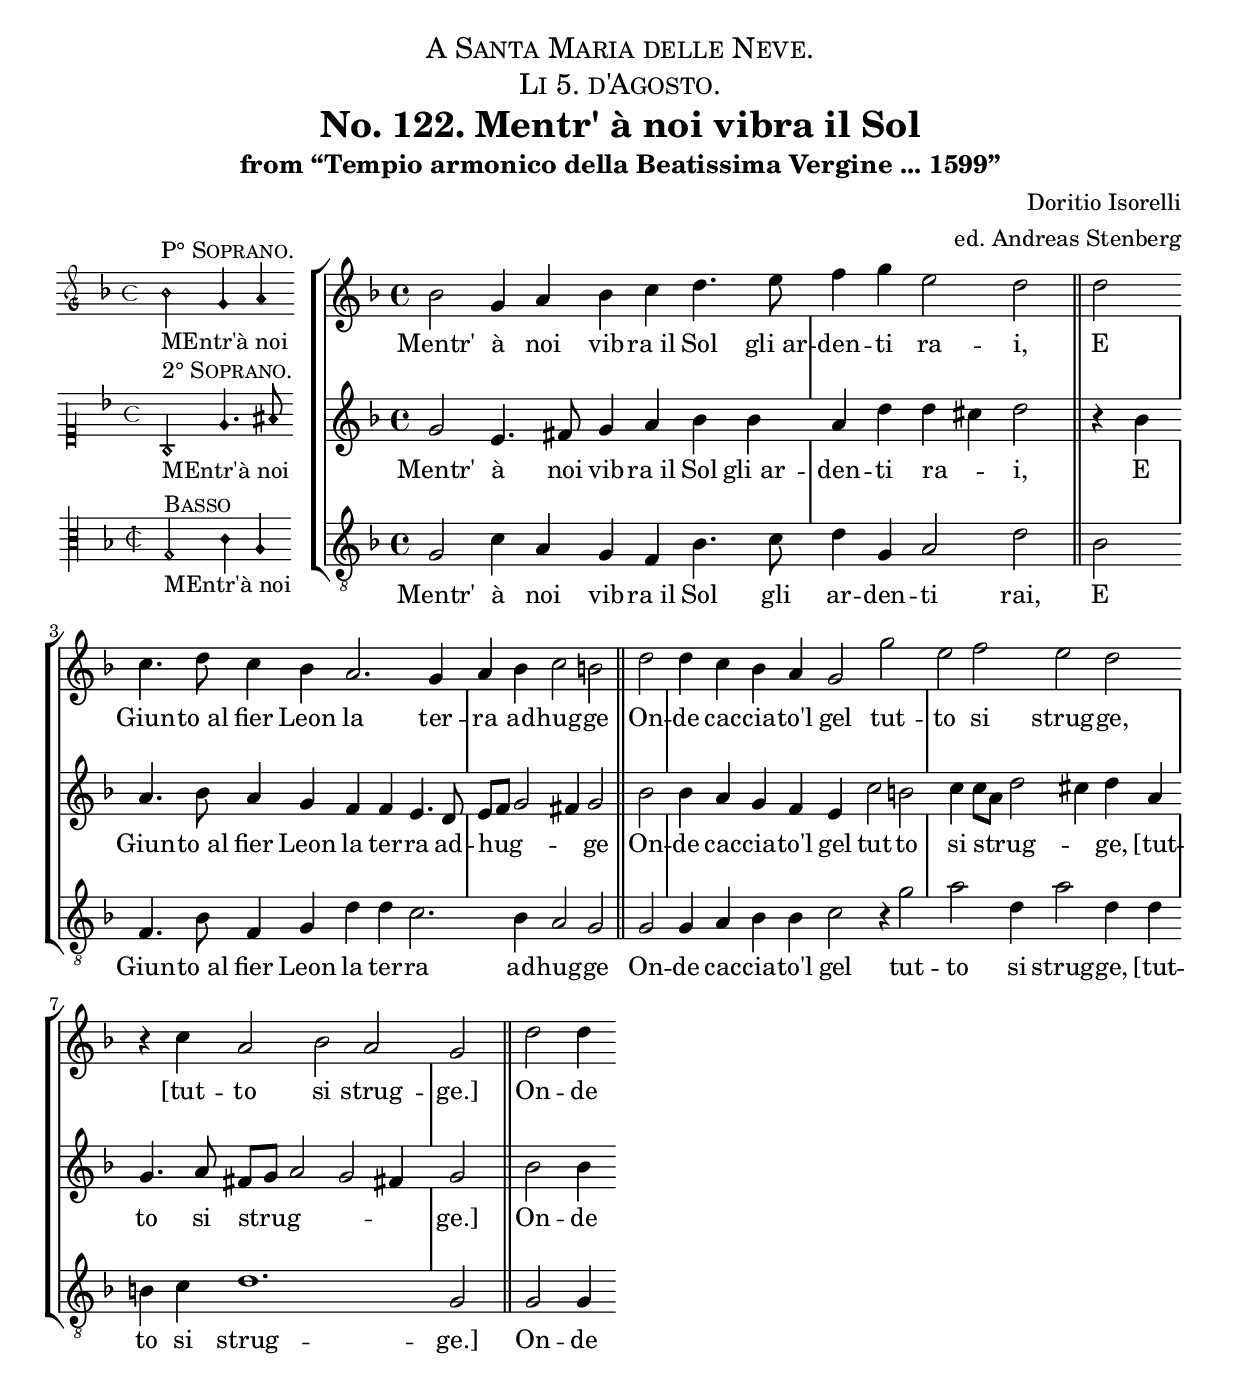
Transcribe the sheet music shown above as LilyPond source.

\version "2.20.0"

\include "deutsch.ly"

#(append! supported-clefs '(("mensural-f3" . ("clefs.mensural.f" 0 0))))

ficta = \once \set suggestAccidentals =##t


global = {

  \key f \major

}

sopA = \relative c'' {
  b2 g4 a4 b4 c4 d4. e8
  f4 g4 e2 d2
}
sopB = \relative c'' {
  d2
  c4. d8 c4 b4 a2. g4
  a4 b4 c2 h2
}
sopC = \relative c'' {
  d2
  d4 c4 b4 a4 g2 g'2
  e2 f2 e2 d2
  r4 c4 a2 b2 a2
  g2
}

sopMusic = \relative c'' {


  \set Score.tempoHideNote = ##t

  \tempo 1 = 72

  \time 4/4

  \set Timing.measureLength = #(ly:make-moment 4/2)

    \override Staff.BarLine.transparent = ##t

  \sopA
  \once \revert Staff.BarLine.transparent
  \bar "||"

  \sopB
  \once \revert Staff.BarLine.transparent
  \bar "||"

  \sopC
  \once \revert Staff.BarLine.transparent
  \bar "||"
  d2 d4

  \cadenzaOff

}

sopWords = \lyricmode {
  Mentr' à noi vib -- ra_il Sol gli_ar -- den -- ti ra -- i,
  E Giun -- to_al fier Leon la ter -- ra ad -- hug -- ge
  On -- de cac -- cia -- to'l gel tut -- to si strug -- ge,
  [tut -- to si strug -- ge.]
  On -- de

}
altoA = \relative c' {
  g'2 e4. fis8 g4 a4 b4 b4
  a4 d4 d4( cis4) d2
}
altoB = \relative c' {
  r4 b'4
  a4. b8 a4 g4

  f4 f4 e4. d8
  e8( f8 g2 fis4) g2
}
altoC = \relative c' {
  b'2
  b4 a4 g4 f4 e4 c'2 h2
  c4 c8( a8 d2 cis4) d4 a4

  g4. a8 fis8( g8 a2 g2 fis!4)
  g2
}
altoMusic = \relative c' {

  \override Staff.BarLine.transparent = ##t

  \altoA
  \once \revert Staff.BarLine.transparent

  \altoB
  \once \revert Staff.BarLine.transparent

  \altoC
  \once \revert Staff.BarLine.transparent

  b'2 b4
}

altoWords = \lyricmode {
  Mentr' à noi vib -- ra_il Sol gli_ar -- den -- ti ra -- i,
  E Giun -- to_al fier Leon la ter -- ra ad -- hug -- ge
  On -- de cac -- cia -- to'l gel tut -- to si strug -- ge,
  [tut -- to si strug -- ge.]
  On -- de

}

bassA = \relative c' {

  g2 c4 a4 g4 f4 b4. c8
  d4 g,4 a2 d2
}
bassB = \relative c' {
  b2
  f4. b8 f4 g4 d'4 d4

  c2.
  b4 a2 g2
}
bassC = \relative c' {
  g2
  g4 a4 b4 b4 c2 r4 g'2
  a2 d,4 a'2 d,4 d4
  h4 c4 d1.
  g,2
}
bassMusic = \relative c' {

  \override Staff.BarLine.transparent = ##t
  \bassA
  \once \revert Staff.BarLine.transparent

  \bassB
  \once \revert Staff.BarLine.transparent

  \bassC
  \once \revert Staff.BarLine.transparent
  g2 g4
}

bassWords = \lyricmode {
  Mentr' à noi vib -- ra_il Sol gli ar -- den -- ti rai,
  E Giun -- to_al fier Leon la ter -- ra ad -- hug -- ge
  On -- de cac -- cia -- to'l gel tut -- to si strug -- ge,
  [tut -- to si strug -- ge.]
  On -- de

}

incipitDiscantus = \markup {

  \score {

    {

      %      \set Staff.instrumentName = #"Tenor "

      \override NoteHead.style = #'neomensural

      \override Rest.style = #'neomensural

      \override Staff.TimeSignature.style = #'mensural

      \cadenzaOn

      \clef "petrucci-g"

      \key f \major

      \time 4/4


      b'2^\markup { \smallCaps"P° Soprano."} _"MEntr'à noi"
      g'4 a'4
    }

    \layout {

      \context {

        \Voice

        \remove "Ligature_bracket_engraver"

        \consists "Mensural_ligature_engraver"

      }

      line-width = 4.5\cm

    }

  }

}



incipitAltus = \markup {

  \score {

    {

      %      \set Staff.instrumentName = #"Tenor "

      \override NoteHead.style = #'neomensural

      \override Rest.style = #'neomensural

      \override Staff.TimeSignature.style = #'mensural

      \cadenzaOn

      \clef "petrucci-c1"

      \key f \major

      \time 4/4

      g2^\markup \smallCaps"2° Soprano."_"MEntr'à noi"
      e'4. fis'8

    }

    \layout {

      \context {

        \Voice

        \remove "Ligature_bracket_engraver"

        \consists "Mensural_ligature_engraver"

      }

      line-width = 4.5\cm

    }

  }

}



incipitBassus = \markup {

  \score {

    {

      %      \set Staff.instrumentName = #"Tenor "

      \override NoteHead.style = #'neomensural

      \override Rest.style = #'neomensural

      \override Staff.TimeSignature.style = #'mensural

      \cadenzaOn

      \clef "petrucci-c3"

      \key f \major

      \time 2/2

      g2^\markup \smallCaps"Basso"_"MEntr'à noi"
      c'4 a4



    }

    \layout {

      \context {

        \Voice

        \remove "Ligature_bracket_engraver"

        \consists "Mensural_ligature_engraver"

      }

      line-width = 4.5\cm

    }

  }

}



\score {

  <<

    \new StaffGroup \with {

      \override VerticalAxisGroup.staff-staff-spacing = #'((basic-distance . 12))

    } <<

      \new Staff = treble <<

        \set Staff.instrumentName = \incipitDiscantus

        \new Voice = "sopranos" {

          \set  Staff.midiInstrument ="choir aahs"

          %	\voiceOne

          << \global \sopMusic >>

        }

      >>

      \new Lyrics = sopranos { s1 }


      \new Staff = "medius" <<

        \set Staff.instrumentName = \incipitAltus


        \new Voice = "altos" {

          %	\voiceTwo

          \set  Staff.midiInstrument ="choir aahs"

          << \global \altoMusic >>

        }

      >>


      \new Lyrics = "altos" { s1 }


      \new Staff ="basses" {

        \set Staff.instrumentName = \incipitBassus


        \new Voice = "basses" {

          \set  Staff.midiInstrument ="choir aahs"

          \clef "treble_8"

          %	\voiceTwo

          << \global \bassMusic >>

        }

      }

    >>

    \new Lyrics = basses { s1 }


    \context Lyrics = sopranos \lyricsto sopranos \sopWords

    \context Lyrics = altos \lyricsto altos \altoWords

    \context Lyrics = basses \lyricsto basses \bassWords

  >>

  \layout {

    \context {

      \Score

      % no bars in staves

      %      \override BarLine.transparent = ##t


    }

    % the next three instructions keep the lyrics between the bar lines

    \context {

      \Lyrics

      \consists "Bar_engraver"

      \override BarLine.transparent = ##t

    }

    \context {

      \StaffGroup

      \consists "Separating_line_group_engraver"

    }

    \context {

      \Voice

      % no slurs

      \override Slur.transparent = ##t

      % Comment in the below "\remove" command to allow line

      % breaking also at those barlines where a note overlaps

      % into the next bar.  The command is commented out in this

      % short example score, but especially for large scores, you

      % will typically yield better line breaking and thus improve

      % overall spacing if you comment in the following command.

      %\remove "Forbid_line_break_engraver"

    }

    indent = 4.5\cm

  }
\header {
  dedication = \markup \center-column {
    \fontsize #2 \smallCaps "A Santa Maria delle Neve."
    \fontsize #2 \smallCaps "Li 5. d'Agosto."
    \vspace #0.5
  }
  title = "No. 122. Mentr' à noi vibra il Sol"
  subtitle = "from “Tempio armonico della Beatissima Vergine ... 1599”"
  composer = "Doritio Isorelli"

  arranger = "ed. Andreas Stenberg"
  poet = ""
  meter =""
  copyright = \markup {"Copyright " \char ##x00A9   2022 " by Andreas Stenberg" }

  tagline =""

}
}

\markup {

  \column {

    \fill-line {

      \hspace #'0.5

      \column {

        \line { Copre'l Giogo Esquilin gelata neue, }

        \line { \hspace #'3.0 Quanto più l'aria, è'l suol la notte inbruna }

        \line { \hspace #'3.0 A chi conta le stelle ad una ad una. }

        \vspace #1.5

        \line { Hor con tal bianco inusitato velo, }

        \line { \hspace #'3.0 Per imbiancar' ogni cor nero, et empio }

        \line { \hspace #'3.0 Segni ò MARIA il tuo sacrato Tempio: }

        \vspace #'1.5

        \line { Tempio Augusto, e qual Ciel di lumi adorno, }

        \line { \hspace #'3.0 Tempio pregiato più che gemme, ad auro, }

        \line { \hspace #'3.0 Cui par non vede'l Sol da l'Indo al Mauro. }

        \vspace #1.5

        \line { VERGIN più d'altra luce ardente, e bella, }

        \line { \hspace #'3.0 E via più ch'oro, e neue intatta, e pura, }

        \line { \hspace #'3.0 Purgami'l cor d'ogni atra nebbia oscura. }

        \vspace #'1.5

        \line { Hoggi la neue tua tempri'l mio ardore }

        \line { \hspace #'3.0 Si che tranquill' ogn' hor Te sola chiami }

        \line { \hspace #'3.0 Con CHRISTO, e fuor di Voi altro non brami. }

        \vspace #'1.5

      }

      \hspace #'0.5





    }

  }

}

\score {

  \unfoldRepeats

  <<

    \new StaffGroup <<

      \new Staff = treble <<

        \set Staff.instrumentName = \incipitDiscantus

        \new Voice = "sopranos" {

          \set  Staff.midiInstrument ="choir aahs"

          %	\voiceOne

          << \global {
            \repeat volta 2 {
              \sopA }
            \sopB
            \repeat volta 2 {
              \sopC }
          }>>

        }

      >>

      \new Lyrics = sopranos { s1 }


      \new Staff = "medius" <<

        \set Staff.instrumentName = \incipitAltus


        \new Voice = "altos" {

          %	\voiceTwo

          \set  Staff.midiInstrument ="choir aahs"

          << \global {
            \repeat volta 2 {
              \altoA
            }
            \altoB
            \repeat volta 2 {
              \altoC
            }
          }>>

        }

      >>


      \new Lyrics = "altos" { s1 }


      \new Staff ="basses" {

        \set Staff.instrumentName = \incipitBassus


        \new Voice = "basses" {

          \set  Staff.midiInstrument ="choir aahs"

          \clef "G_8"

          %	\voiceTwo

          << \global {
            \repeat volta 2 {
              \bassA
            }
            \bassB
            \repeat volta 2 {
              \bassC
            }
          }>>

        }

      }

    >>

    \new Lyrics = basses { s1 }


    \context Lyrics = sopranos \lyricsto sopranos \sopWords

    \context Lyrics = altos \lyricsto altos \altoWords

    \context Lyrics = basses \lyricsto basses \bassWords

  >>

  \midi {
    \tempo 2 = 72
  }

}

\paper {
  print-all-headers = ##t

  ragged-bottom = ##t

  ragged-last-bottom = ##t

  ragged-last = ##t

}


%{

convert-ly.py (GNU LilyPond) 2.18.2  convert-ly.py: Processing `'...

Applying conversion: 2.15.7, 2.15.9, 2.15.10, 2.15.16, 2.15.17,

2.15.18, 2.15.19, 2.15.20, 2.15.25, 2.15.32, 2.15.39, 2.15.40,

2.15.42, 2.15.43, 2.16.0, 2.17.0, 2.17.4, 2.17.5, 2.17.6, 2.17.11,

2.17.14, 2.17.15, 2.17.18, 2.17.19, 2.17.20, 2.17.25, 2.17.27,

2.17.29, 2.17.97, 2.18.0

%}
